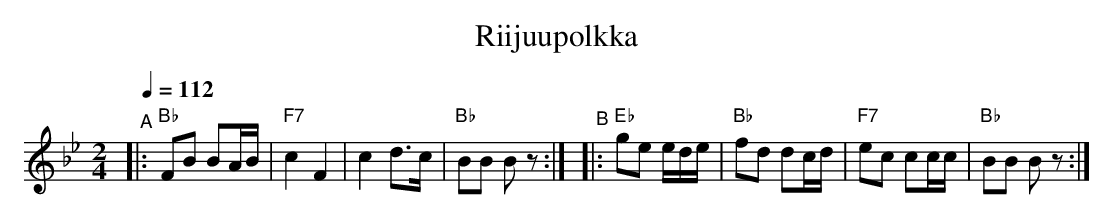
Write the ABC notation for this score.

X:1
T: Riijuupolkka
L: 1/16
M: 2/4
Q: 1/4=112
K: Bb
"^A"|: "Bb"F2B2 B2AB | "F7"c4 F4 | c4 d3c | "Bb"B2B2 B2z2 :|
"^B"|: "Eb"g2e2 ede | "Bb"f2d2 d2cd | "F7"e2c2 c2cc | "Bb"B2B2 B2z2 :|
